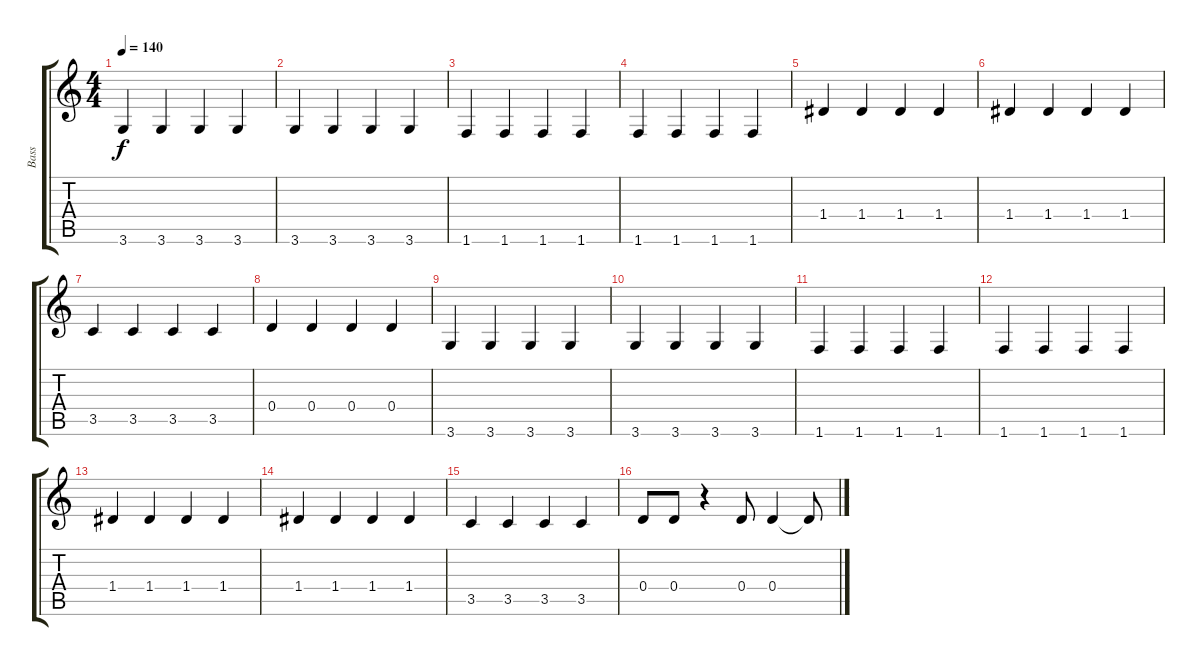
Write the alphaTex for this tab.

\track ("Bass" "Bass") {instrument electricbassfinger}
\staff {score tabs}
\tuning (E4 B3 G3 D3 A2 E2) {hide}
\ts (4 4)
\tempo 140
\clef g2
\ks c
3.6.4{dy f} 3.6.4 3.6.4 3.6.4 |
3.6.4 3.6.4 3.6.4 3.6.4 |
1.6.4 1.6.4 1.6.4 1.6.4 |
1.6.4 1.6.4 1.6.4 1.6.4 |
1.4.4 1.4.4 1.4.4 1.4.4 |
1.4.4 1.4.4 1.4.4 1.4.4 |
3.5.4 3.5.4 3.5.4 3.5.4 |
0.4.4 0.4.4 0.4.4 0.4.4 |
3.6.4 3.6.4 3.6.4 3.6.4 |
3.6.4 3.6.4 3.6.4 3.6.4 |
1.6.4 1.6.4 1.6.4 1.6.4 |
1.6.4 1.6.4 1.6.4 1.6.4 |
1.4.4 1.4.4 1.4.4 1.4.4 |
1.4.4 1.4.4 1.4.4 1.4.4 |
3.5.4 3.5.4 3.5.4 3.5.4 |
0.4.8 0.4.8 r.4 0.4.8 0.4.4 0.4{t}.8
